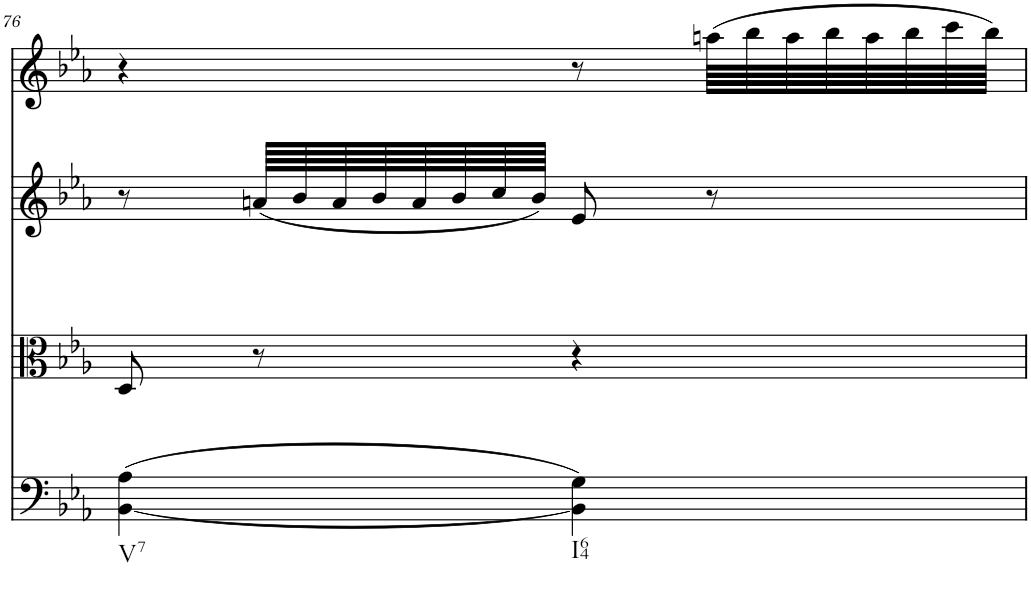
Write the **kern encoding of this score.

**kern	**kern	**kern	**kern
*part4	*part3	*part2	*part1
*staff4	*staff3	*staff2	*staff1
*I"Violoncello	*I"Viola	*I"Violin II	*I"Violin I
*I'Vc	*I'Vla	*I'Vln	*I'Vln
!!LO:PB:g=z
*clefC4	*clefC3	*clefG2	*clefG2
*k[b-e-a-]	*k[b-e-a-]	*k[b-e-a-]	*k[b-e-a-]
*E-:	*E-:	*E-:	*E-:
*M2/4	*M2/4	*M2/4	*M2/4
=76	=76	=76	=76
!LO:TX:b:t=V7	!	!	!
(>[4BB-\ 4A-\	8D/	8r	4r
.	8r	(64an/LLLL	.
.	.	64b-/	.
.	.	64a/	.
.	.	64b-/	.
.	.	64a/	.
.	.	64b-/	.
.	.	64cc/	.
.	.	64b-/JJJJ)	.
!LO:TX:b:t=I64	!	!	!
4BB-\] 4G\)	4r	8e-/	8r
.	.	8r	(64aan\LLLL
.	.	.	64bb-\
.	.	.	64aa\
.	.	.	64bb-\
.	.	.	64aa\
.	.	.	64bb-\
.	.	.	64ccc\
.	.	.	64bb-\JJJJ)
=	=	=	=
*-	*-	*-	*-
